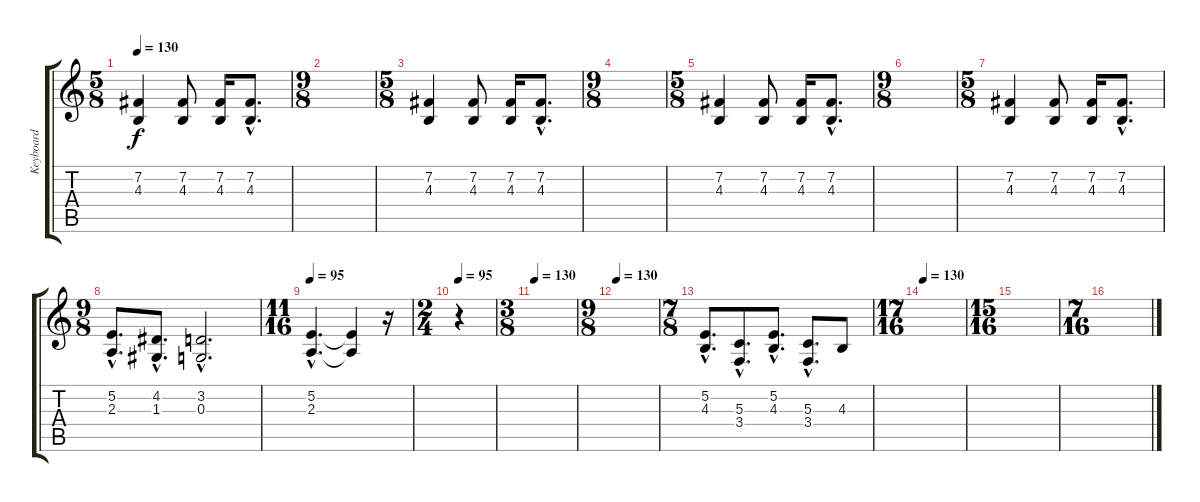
\track ("Keyboard" "Keyboard") {instrument stringensemble1}
\staff {score tabs}
\tuning (E4 B3 G3 D3 A2 E2) {hide}
\ts (5 8)
\tempo 130
\clef g2
\ks c
(7.2 4.3).4{dy f volume 10} (7.2 4.3).8 (7.2 4.3).16 (7.2{hac} 4.3{hac}).8{d} |
\ts (9 8)
|
\ts (5 8)
(7.2 4.3).4{volume 10} (7.2 4.3).8 (7.2 4.3).16 (7.2{hac} 4.3{hac}).8{d} |
\ts (9 8)
|
\ts (5 8)
(7.2 4.3).4{volume 10} (7.2 4.3).8 (7.2 4.3).16 (7.2{hac} 4.3{hac}).8{d} |
\ts (9 8)
|
\ts (5 8)
(7.2 4.3).4{volume 10} (7.2 4.3).8 (7.2 4.3).16 (7.2{hac} 4.3{hac}).8{d} |
\ts (9 8)
(5.2{hac} 2.3{hac}).8{d volume 14} (4.2{hac} 1.3{hac}).8{d} (3.2{hac} 0.3{hac}).2{d} |
\ts (11 16)
\tempo 95
(5.2{hac} 2.3{hac}).4{d volume 12} (5.2{t} 2.3{t}).4 r.16 |
\ts (2 4)
\tempo 95
r.4 |
\ts (3 8)
\tempo 130
|
\ts (9 8)
\tempo 130
|
\ts (7 8)
(5.2{hac} 4.3{hac}).8{d volume 10} (5.3{hac} 3.4{hac}).8{d} (5.2{hac} 4.3{hac}).8{d} (5.3{hac} 3.4{hac}).8{d} 4.3.8 |
\ts (17 16)
\tempo 130
|
\ts (15 16)
|
\ts (7 16)
